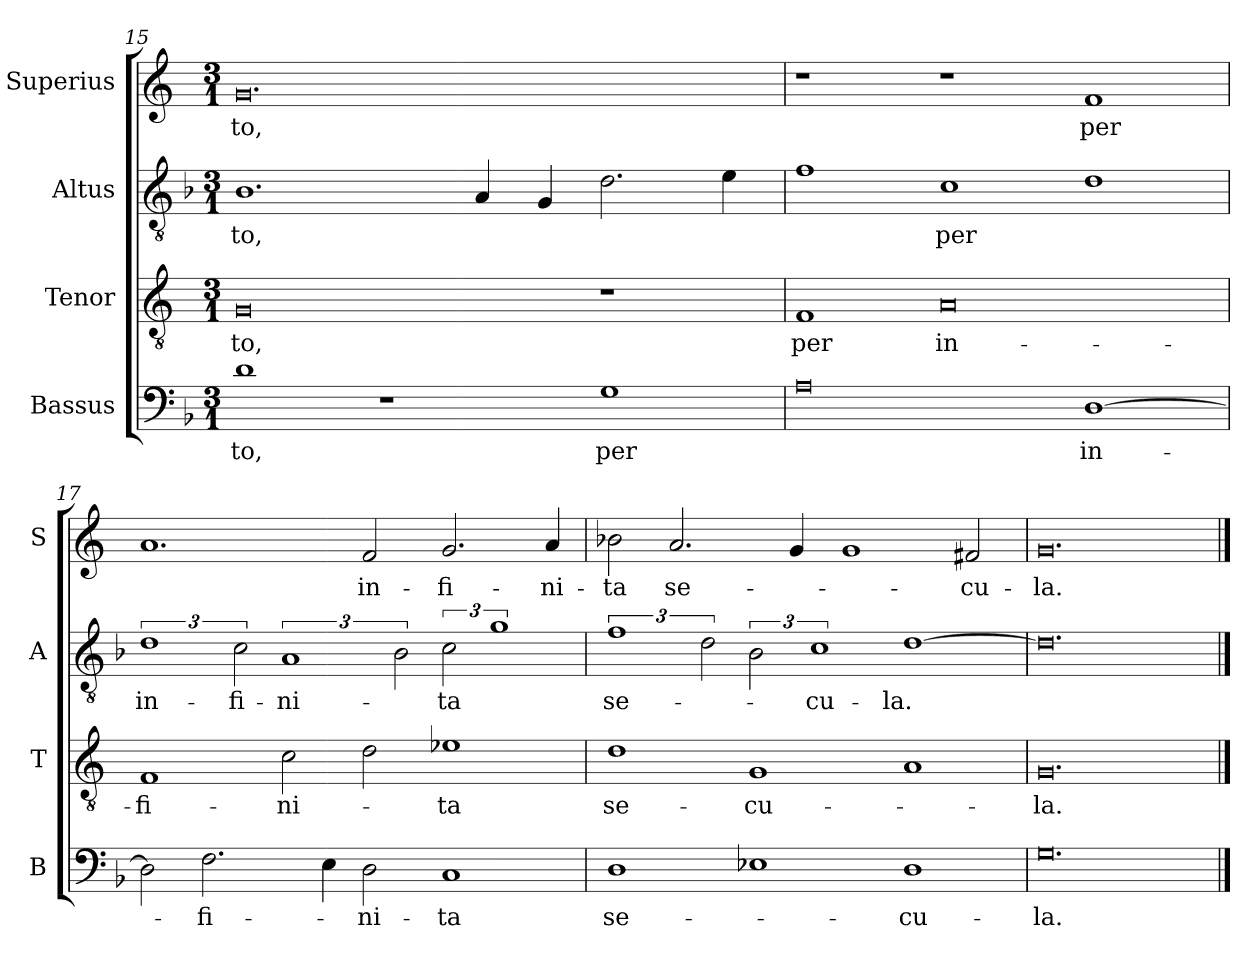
**kern	**text	**kern	**text	**kern	**text	**kern	**text
*part4	*part4	*part3	*part3	*part2	*part2	*part1	*part1
*staff4	*staff4	*staff3	*staff3	*staff2	*staff2	*staff1	*staff1
*I"Bassus	*	*I"Tenor	*	*I"Altus	*	*I"Superius	*
*I'B	*	*I'T	*	*I'A	*	*I'S	*
*clefF4	*	*clefGv2	*	*clefGv2	*	*clefG2	*
*k[b-]	*	*k[]	*	*k[b-]	*	*k[]	*
*M3/1	*	*M3/1	*	*M3/1	*	*M3/1	*
=15	=15	=15	=15	=15	=15	=15	=15
1d	-to,	0G	-to,	1.B-	-to,	0.g	-to,
1r	.	.	.	.	.	.	.
.	.	.	.	4A/	.	.	.
.	.	.	.	4G/	.	.	.
1G	per	1r	.	2.d\	.	.	.
.	.	.	.	4e\	.	.	.
=16	=16	=16	=16	=16	=16	=16	=16
0A	.	1F	per	1f	.	1r	.
.	.	0A	in-	1c	per	1r	.
[1D	in-	.	.	1d	.	1f	per
=17	=17	=17	=17	=17	=17	=17	=17
2D\]	.	1F	-fi-	3%2d	in-	1.a	.
2.F\	-fi-	.	.	.	.	.	.
.	.	.	.	3c\	-fi-	.	.
.	.	2c\	-ni-	3%2A	-ni-	.	.
4E\	.	.	.	.	.	.	.
2D\	-ni-	2d\	.	.	.	2f/	in-
.	.	.	.	3B-	.	.	.
1C	-ta	1e-X	-ta	3c\	-ta	2.g/	-fi-
.	.	.	.	3%2g	.	.	.
.	.	.	.	.	.	4a/	-ni-
=18	=18	=18	=18	=18	=18	=18	=18
1D	se-	1d	se-	3%2f	se-	2b-X\	-ta
.	.	.	.	.	.	2.a/	se-
.	.	.	.	3d\	.	.	.
1E-X	.	1G	-cu-	3B-	.	.	.
.	.	.	.	.	.	4g/	.
.	.	.	.	3%2c	-cu-	.	.
.	.	.	.	.	.	1g	.
1D	-cu-	1A	.	[1d	-la.	.	.
.	.	.	.	.	.	2f#X/	-cu-
=19	=19	=19	=19	=19	=19	=19	=19
0.G	-la.	0.G	-la.	0.d]	.	0.g	-la.
==	==	==	==	==	==	==	==
*-	*-	*-	*-	*-	*-	*-	*-
